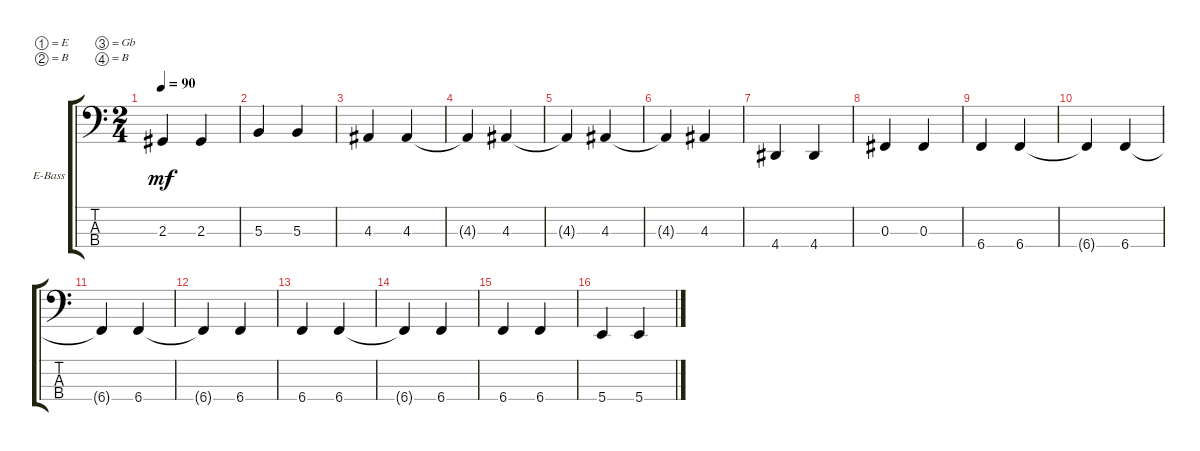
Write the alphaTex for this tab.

\bracketExtendMode groupsimilarinstruments
\firstSystemTrackNameOrientation horizontal
\otherSystemsTrackNameOrientation horizontal
\track ("Track 2" "E-Bass") {instrument electricbassfinger}
\staff {score tabs}
\tuning (E2 B1 Gb1 B0)
\ts (2 4)
\tempo 90
\clef f4
\ks c
2.3.4{dy mf} 2.3.4 |
5.3.4 5.3.4 |
4.3.4 4.3.4 |
4.3{t}.4 4.3.4 |
4.3{t}.4 4.3.4 |
4.3{t}.4 4.3.4 |
4.4.4 4.4.4 |
0.3.4 0.3.4 |
6.4.4 6.4.4 |
6.4{t}.4 6.4.4 |
6.4{t}.4 6.4.4 |
6.4{t}.4 6.4.4 |
6.4.4 6.4.4 |
6.4{t}.4 6.4.4 |
6.4.4 6.4.4 |
5.4.4 5.4.4
